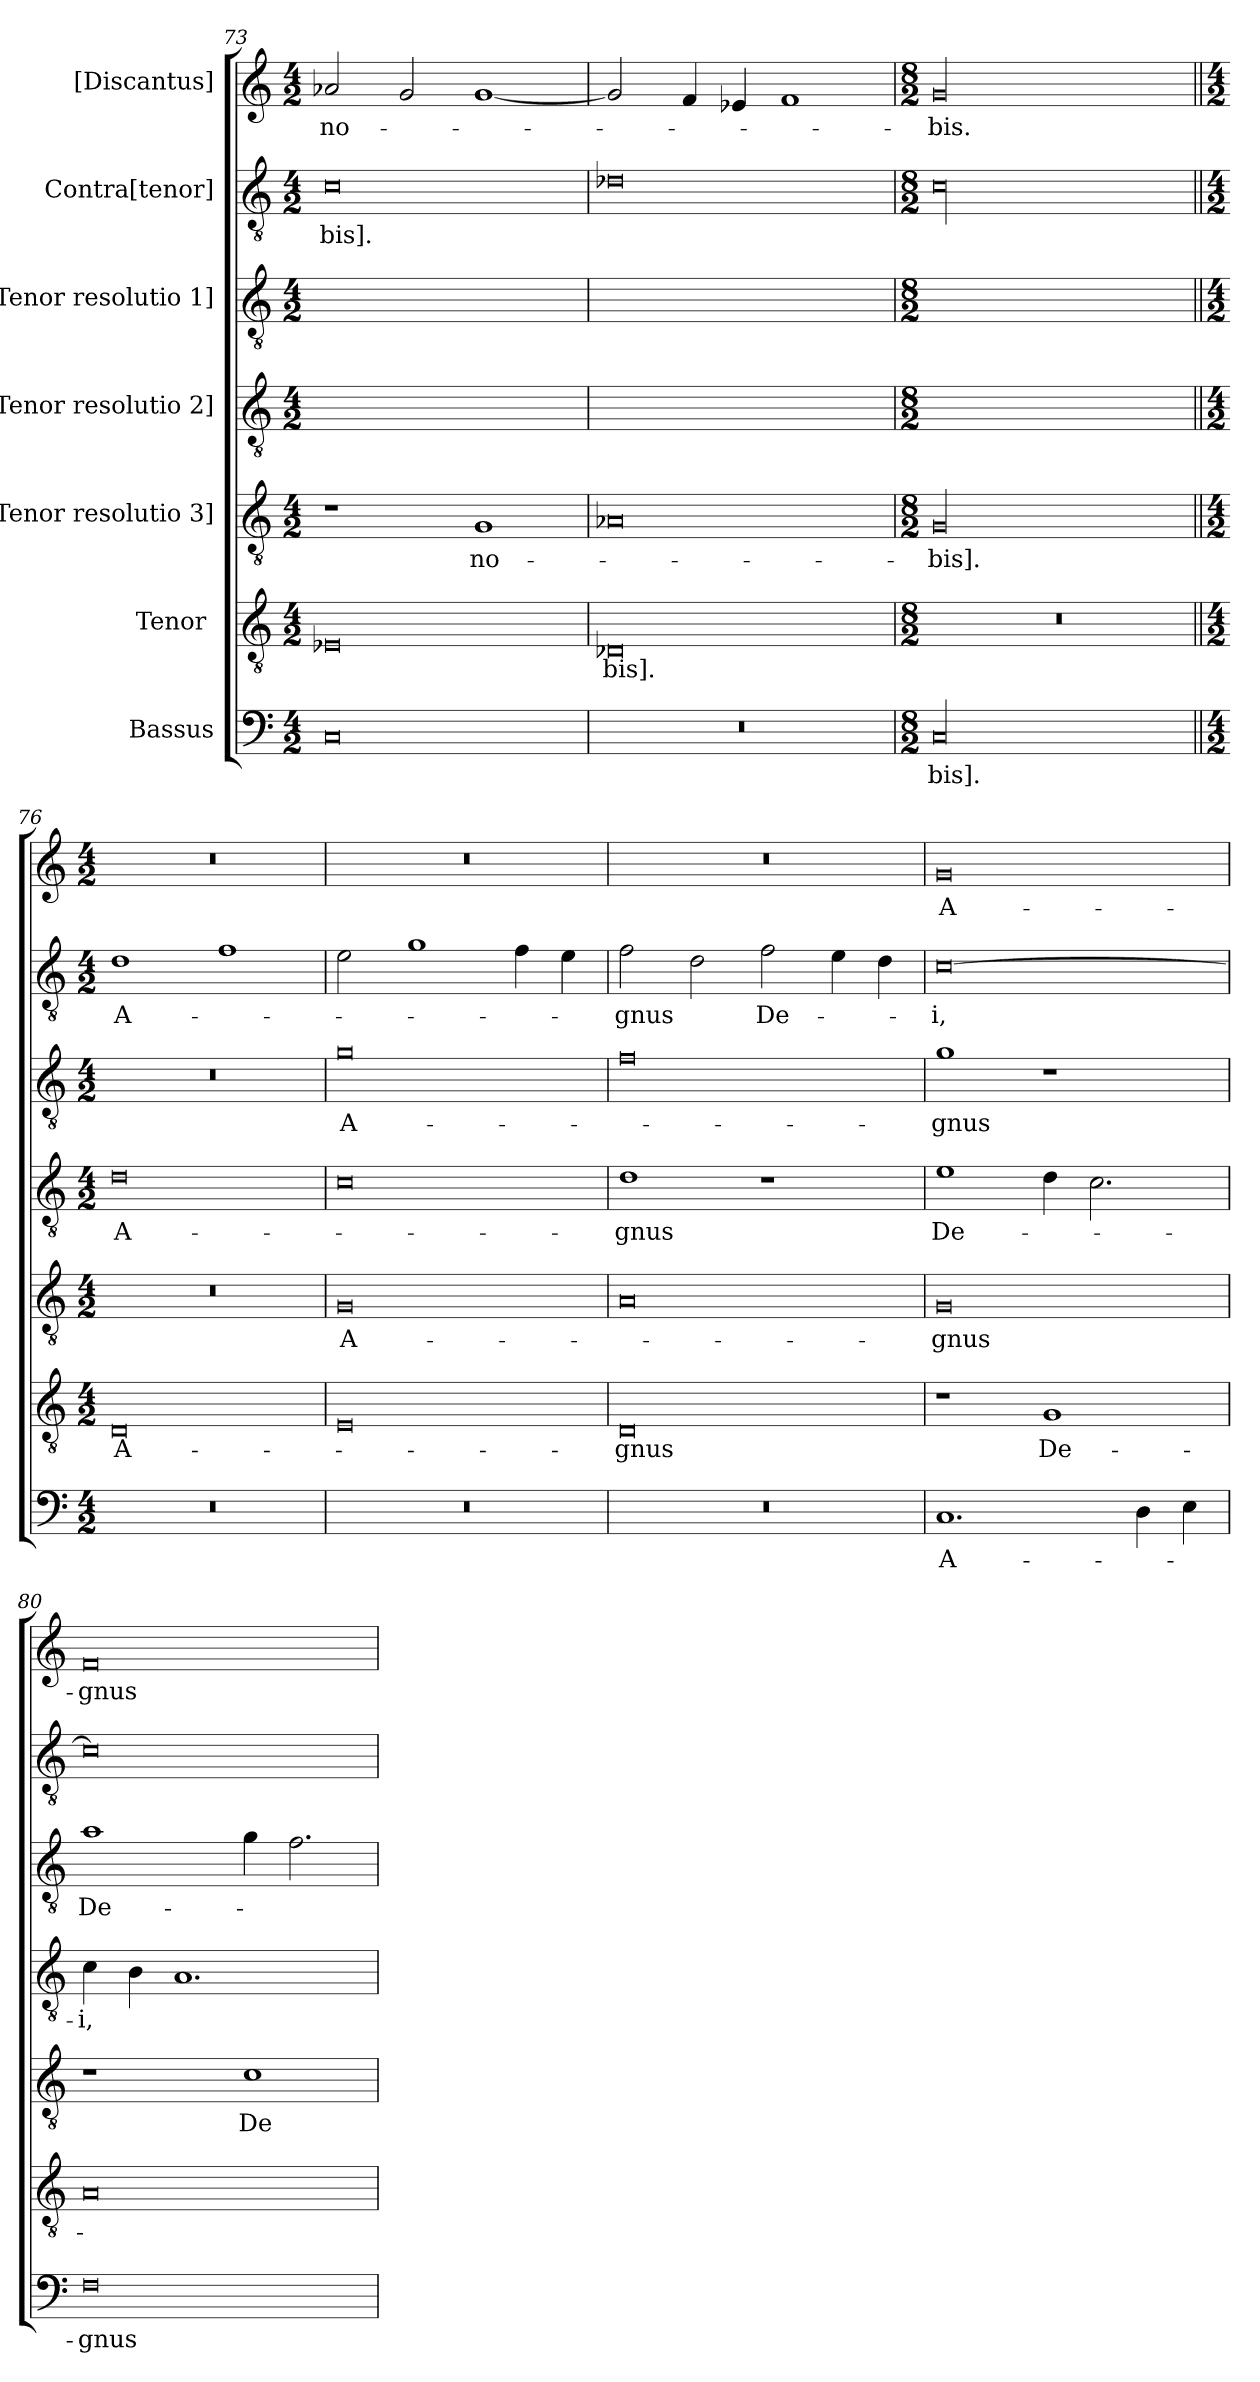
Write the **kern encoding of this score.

**kern	**text	**kern	**text	**kern	**text	**kern	**text	**kern	**text	**kern	**text	**kern	**text
*part7	*part7	*part6	*part6	*part5	*part5	*part4	*part4	*part3	*part3	*part2	*part2	*part1	*part1
*staff7	*staff7	*staff6	*staff6	*staff5	*staff5	*staff4	*staff4	*staff3	*staff3	*staff2	*staff2	*staff1	*staff1
*I"Bassus	*	*I"Tenor [4]	*	*I"[Tenor resolutio 3]	*	*I"[Tenor resolutio 2]	*	*I"[Tenor resolutio 1]	*	*I"Contra[tenor]	*	*I"[Discantus]	*
*clefF4	*	*clefGv2	*	*clefGv2	*	*clefGv2	*	*clefGv2	*	*clefGv2	*	*clefG2	*
*k[]	*	*k[]	*	*k[]	*	*k[]	*	*k[]	*	*k[]	*	*k[]	*
*M4/2	*	*M4/2	*	*M4/2	*	*M4/2	*	*M4/2	*	*M4/2	*	*M4/2	*
=73	=73	=73	=73	=73	=73	=73	=73	=73	=73	=73	=73	=73	=73
0C/	.	0E-X/	.	1r	.	0ryy	.	0ryy	.	0c\	-bis].	2a-X/	no-
.	.	.	.	.	.	.	.	.	.	.	.	2g/	.
.	.	.	.	1G/	no-	.	.	.	.	.	.	[1g/	.
=74	=74	=74	=74	=74	=74	=74	=74	=74	=74	=74	=74	=74	=74
0r	.	0D-X/	-bis].	0A-X/	.	0ryy	.	0ryy	.	0d-X\	.	2g/]	.
.	.	.	.	.	.	.	.	.	.	.	.	4f/	.
.	.	.	.	.	.	.	.	.	.	.	.	4e-X/	.
.	.	.	.	.	.	.	.	.	.	.	.	1f/	.
=75	=75	=75	=75	=75	=75	=75	=75	=75	=75	=75	=75	=75	=75
*M8/2	*	*M8/2	*	*M8/2	*	*M8/2	*	*M8/2	*	*M8/2	*	*M8/2	*
00C/	-bis].	00r	.	00G/	-bis].	00ryy	.	00ryy	.	00c\	.	00g/	-bis.
=76||	=76||	=76||	=76||	=76||	=76||	=76||	=76||	=76||	=76||	=76||	=76||	=76||	=76||
*M4/2	*	*M4/2	*	*M4/2	*	*M4/2	*	*M4/2	*	*M4/2	*	*M4/2	*
0r	.	0D/	A-	0r	.	0d\	A-	0r	.	1d\	A-	0r	.
.	.	.	.	.	.	.	.	.	.	1f\	.	.	.
=77	=77	=77	=77	=77	=77	=77	=77	=77	=77	=77	=77	=77	=77
0r	.	0E/	.	0G/	A-	0c\	.	0g\	A-	2e\	.	0r	.
.	.	.	.	.	.	.	.	.	.	1g\	.	.	.
.	.	.	.	.	.	.	.	.	.	4f\	.	.	.
.	.	.	.	.	.	.	.	.	.	4e\	.	.	.
=78	=78	=78	=78	=78	=78	=78	=78	=78	=78	=78	=78	=78	=78
0r	.	0D/	-gnus	0A/	.	1d\	-gnus	0f\	.	2f\	-gnus	0r	.
.	.	.	.	.	.	.	.	.	.	2d\	.	.	.
.	.	.	.	.	.	1r	.	.	.	2f\	De-	.	.
.	.	.	.	.	.	.	.	.	.	4e\	.	.	.
.	.	.	.	.	.	.	.	.	.	4d\	.	.	.
=79	=79	=79	=79	=79	=79	=79	=79	=79	=79	=79	=79	=79	=79
1.C/	A-	1r	.	0G/	-gnus	1e\	De-	1g\	-gnus	[0c\	-i,	0g/	A-
.	.	1G/	De-	.	.	4d\	.	1r	.	.	.	.	.
.	.	.	.	.	.	2.c\	.	.	.	.	.	.	.
4D\	.	.	.	.	.	.	.	.	.	.	.	.	.
4E\	.	.	.	.	.	.	.	.	.	.	.	.	.
=80	=80	=80	=80	=80	=80	=80	=80	=80	=80	=80	=80	=80	=80
0F\	-gnus	0A/	.	1r	.	4c\	-i,	1a\	De-	0c\]	.	0f/	-gnus
.	.	.	.	.	.	4B\	.	.	.	.	.	.	.
.	.	.	.	.	.	1.A/	.	.	.	.	.	.	.
.	.	.	.	1c\	De-	.	.	4g\	.	.	.	.	.
.	.	.	.	.	.	.	.	2.f\	.	.	.	.	.
=	=	=	=	=	=	=	=	=	=	=	=	=	=
*-	*-	*-	*-	*-	*-	*-	*-	*-	*-	*-	*-	*-	*-
